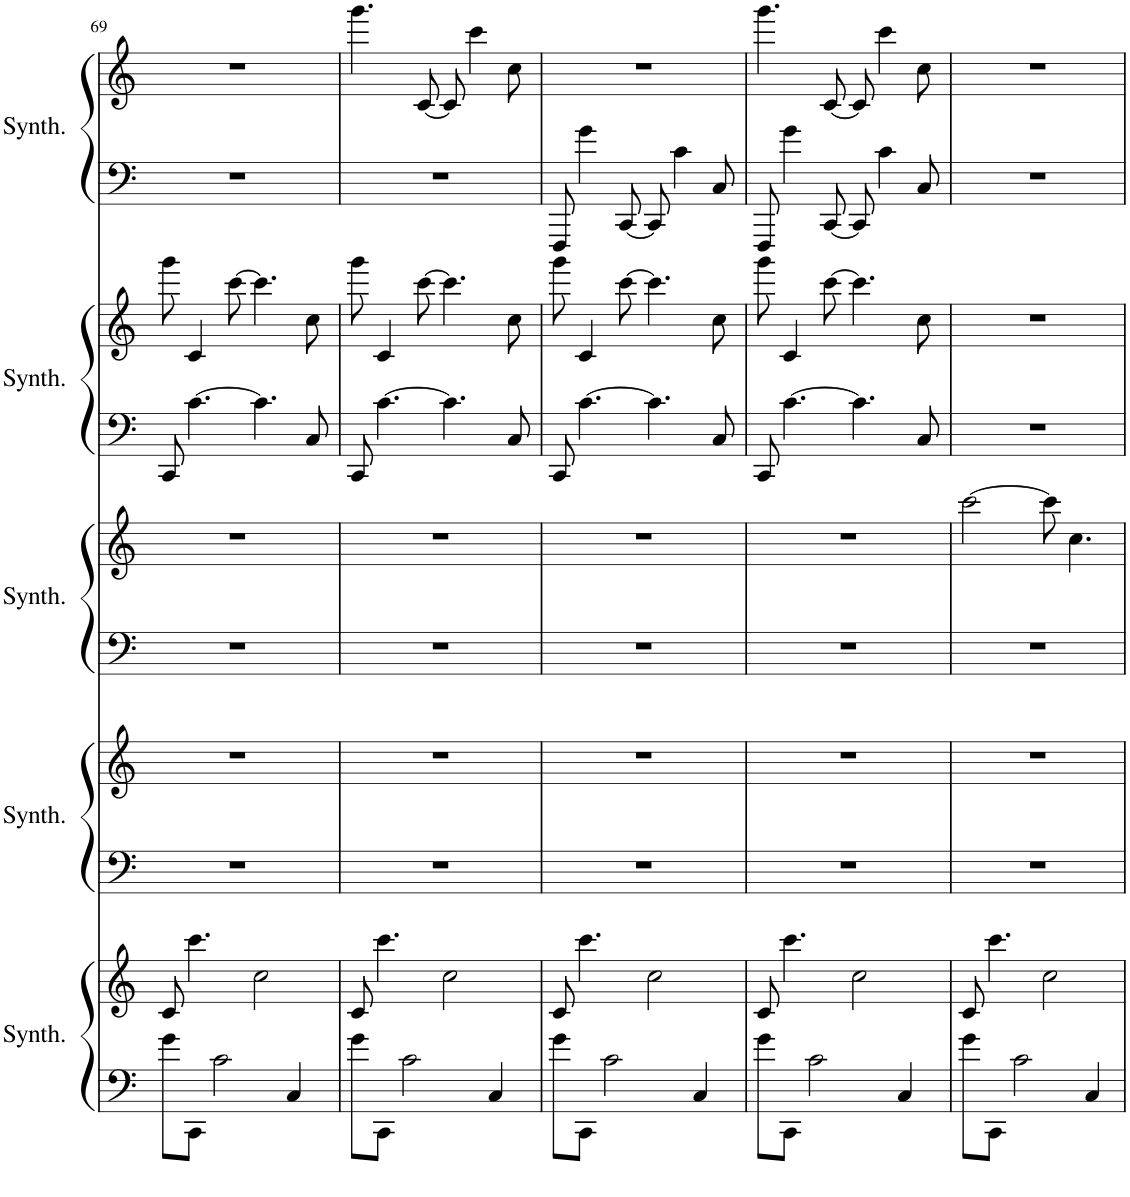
**kern	**kern	**kern	**kern	**kern	**kern	**kern	**kern	**kern	**kern
*part5	*part5	*part4	*part4	*part3	*part3	*part2	*part2	*part1	*part1
*staff10	*staff9	*staff8	*staff7	*staff6	*staff5	*staff4	*staff3	*staff2	*staff1
*I"Pad Synthesizer, Warm Pad	*	*I"Pad Synthesizer, Warm Pad	*	*I"Pad Synthesizer, Warm Pad	*	*I"Pad Synthesizer, Warm Pad	*	*I"Pad Synthesizer, Warm Pad	*
*I'Synth.	*	*I'Synth.	*	*I'Synth.	*	*I'Synth.	*	*I'Synth.	*
!!LO:PB:g=z
*clefF4	*clefG2	*clefF4	*clefG2	*clefF4	*clefG2	*clefF4	*clefG2	*clefF4	*clefG2
*k[]	*k[]	*k[]	*k[]	*k[]	*k[]	*k[]	*k[]	*k[]	*k[]
*M4/4	*M4/4	*M4/4	*M4/4	*M4/4	*M4/4	*M4/4	*M4/4	*M4/4	*M4/4
=69	=69	=69	=69	=69	=69	=69	=69	=69	=69
8g\L	8c/	1r	1r	1r	1r	8CC/	8ggg\	1r	1r
8CC\J	4.ccc\	.	.	.	.	[4.c\	4c/	.	.
2c\	.	.	.	.	.	.	.	.	.
.	.	.	.	.	.	.	[8ccc\	.	.
.	2cc\	.	.	.	.	4.c\]	4.ccc\]	.	.
4C/	.	.	.	.	.	.	.	.	.
.	.	.	.	.	.	8C/	8cc\	.	.
=70	=70	=70	=70	=70	=70	=70	=70	=70	=70
8g\L	8c/	1r	1r	1r	1r	8CC/	8ggg\	1r	4.ggg\
8CC\J	4.ccc\	.	.	.	.	[4.c\	4c/	.	.
2c\	.	.	.	.	.	.	.	.	.
.	.	.	.	.	.	.	[8ccc\	.	[8c/
.	2cc\	.	.	.	.	4.c\]	4.ccc\]	.	8c/]
.	.	.	.	.	.	.	.	.	4ccc\
4C/	.	.	.	.	.	.	.	.	.
.	.	.	.	.	.	8C/	8cc\	.	8cc\
=71	=71	=71	=71	=71	=71	=71	=71	=71	=71
8g\L	8c/	1r	1r	1r	1r	8CC/	8ggg\	8FFF/	1r
8CC\J	4.ccc\	.	.	.	.	[4.c\	4c/	4g\	.
2c\	.	.	.	.	.	.	.	.	.
.	.	.	.	.	.	.	[8ccc\	[8CC/	.
.	2cc\	.	.	.	.	4.c\]	4.ccc\]	8CC/]	.
.	.	.	.	.	.	.	.	4c\	.
4C/	.	.	.	.	.	.	.	.	.
.	.	.	.	.	.	8C/	8cc\	8C/	.
=72	=72	=72	=72	=72	=72	=72	=72	=72	=72
8g\L	8c/	1r	1r	1r	1r	8CC/	8ggg\	8FFF/	4.ggg\
8CC\J	4.ccc\	.	.	.	.	[4.c\	4c/	4g\	.
2c\	.	.	.	.	.	.	.	.	.
.	.	.	.	.	.	.	[8ccc\	[8CC/	[8c/
.	2cc\	.	.	.	.	4.c\]	4.ccc\]	8CC/]	8c/]
.	.	.	.	.	.	.	.	4c\	4ccc\
4C/	.	.	.	.	.	.	.	.	.
.	.	.	.	.	.	8C/	8cc\	8C/	8cc\
=73	=73	=73	=73	=73	=73	=73	=73	=73	=73
8g\L	8c/	1r	1r	1r	[2ccc\	1r	1r	1r	1r
8CC\J	4.ccc\	.	.	.	.	.	.	.	.
2c\	.	.	.	.	.	.	.	.	.
.	2cc\	.	.	.	8ccc\]	.	.	.	.
.	.	.	.	.	4.cc\	.	.	.	.
4C/	.	.	.	.	.	.	.	.	.
=	=	=	=	=	=	=	=	=	=
*-	*-	*-	*-	*-	*-	*-	*-	*-	*-
